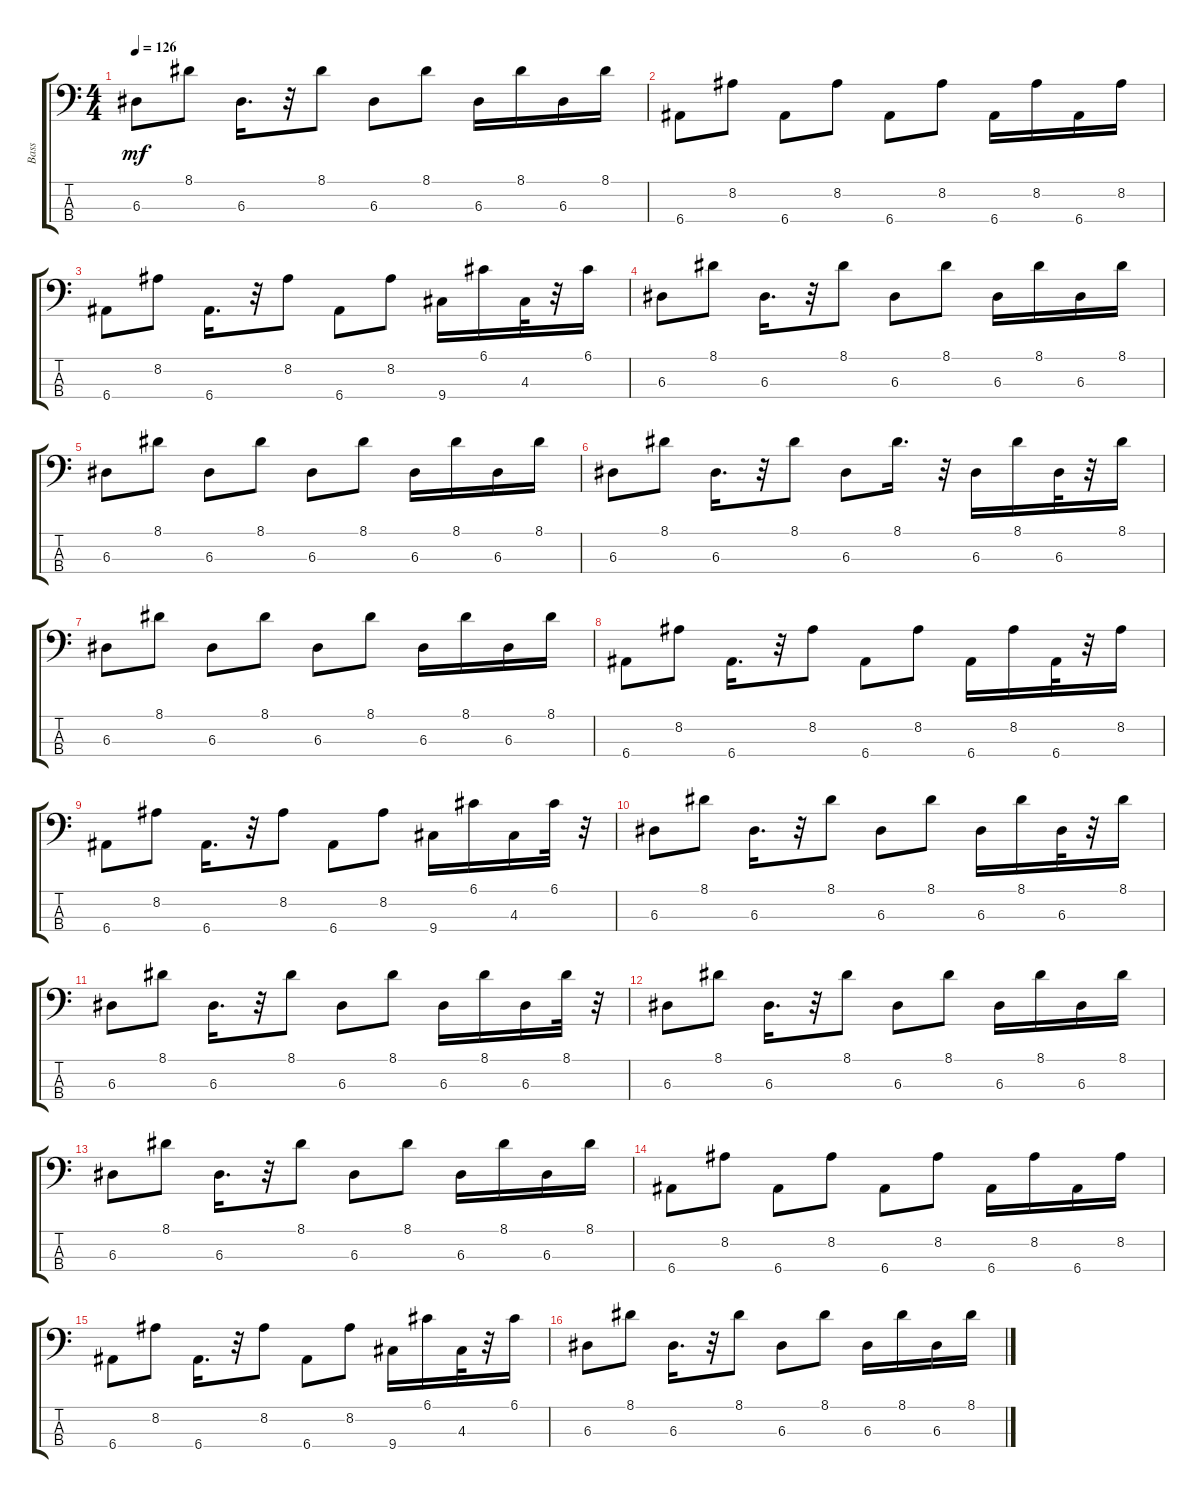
\track ("Bass" "Bass") {instrument fretlessbass}
\staff {score tabs}
\tuning (G2 D2 A1 E1) {hide}
\ts (4 4)
\tempo 126
\clef f4
\ks c
6.3.8{dy mf} 8.1.8 6.3.16{d} r.32 8.1.8 6.3.8 8.1.8 6.3.16 8.1.16 6.3.16 8.1.16 |
6.4.8 8.2.8 6.4.8 8.2.8 6.4.8 8.2.8 6.4.16 8.2.16 6.4.16 8.2.16 |
6.4.8 8.2.8 6.4.16{d} r.32 8.2.8 6.4.8 8.2.8 9.4.16 6.1.16 4.3.32 r.32 6.1.16 |
6.3.8 8.1.8 6.3.16{d} r.32 8.1.8 6.3.8 8.1.8 6.3.16 8.1.16 6.3.16 8.1.16 |
6.3.8 8.1.8 6.3.8 8.1.8 6.3.8 8.1.8 6.3.16 8.1.16 6.3.16 8.1.16 |
6.3.8 8.1.8 6.3.16{d} r.32 8.1.8 6.3.8 8.1.16{d} r.32 6.3.16 8.1.16 6.3.32 r.32 8.1.16 |
6.3.8 8.1.8 6.3.8 8.1.8 6.3.8 8.1.8 6.3.16 8.1.16 6.3.16 8.1.16 |
6.4.8 8.2.8 6.4.16{d} r.32 8.2.8 6.4.8 8.2.8 6.4.16 8.2.16 6.4.32 r.32 8.2.16 |
6.4.8 8.2.8 6.4.16{d} r.32 8.2.8 6.4.8 8.2.8 9.4.16 6.1.16 4.3.16 6.1.32 r.32 |
6.3.8 8.1.8 6.3.16{d} r.32 8.1.8 6.3.8 8.1.8 6.3.16 8.1.16 6.3.32 r.32 8.1.16 |
6.3.8 8.1.8 6.3.16{d} r.32 8.1.8 6.3.8 8.1.8 6.3.16 8.1.16 6.3.16 8.1.32 r.32 |
6.3.8 8.1.8 6.3.16{d} r.32 8.1.8 6.3.8 8.1.8 6.3.16 8.1.16 6.3.16 8.1.16 |
6.3.8 8.1.8 6.3.16{d} r.32 8.1.8 6.3.8 8.1.8 6.3.16 8.1.16 6.3.16 8.1.16 |
6.4.8 8.2.8 6.4.8 8.2.8 6.4.8 8.2.8 6.4.16 8.2.16 6.4.16 8.2.16 |
6.4.8 8.2.8 6.4.16{d} r.32 8.2.8 6.4.8 8.2.8 9.4.16 6.1.16 4.3.32 r.32 6.1.16 |
6.3.8 8.1.8 6.3.16{d} r.32 8.1.8 6.3.8 8.1.8 6.3.16 8.1.16 6.3.16 8.1.16
